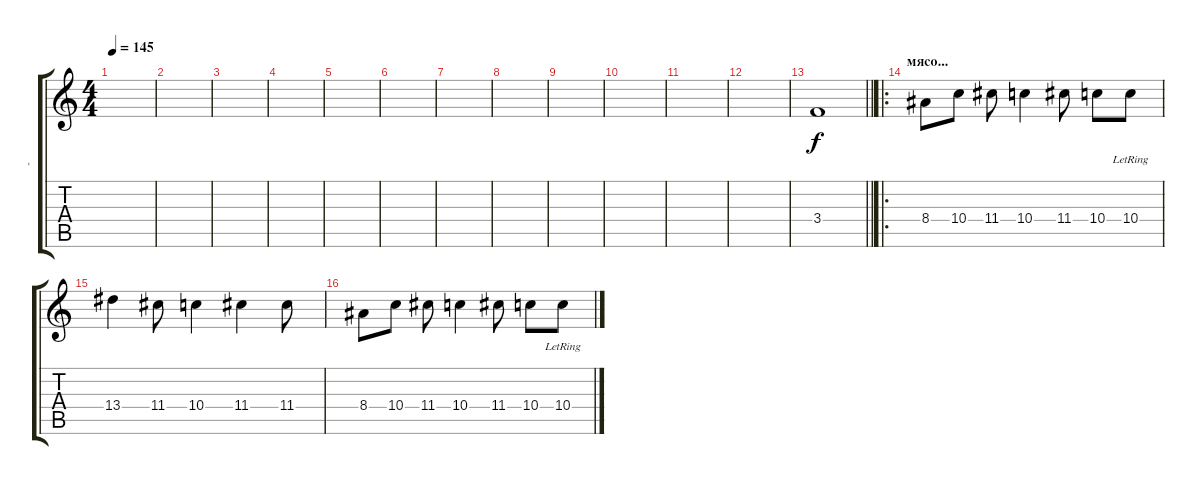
\track ("-" "-") {instrument distortionguitar}
\staff {score tabs}
\tuning (E4 B3 G3 D3 A2 E2) {hide}
\ts (4 4)
\tempo 145
\clef g2
\ks c
|
|
|
|
|
|
|
|
|
|
|
|
\barLineRight lightlight
3.4.1 |
\ro
\section ("" "мясо...")
8.4.8 10.4.8 11.4.8 10.4.4 11.4.8 10.4.8 10.4{lr}.8 |
13.4.4 11.4.8 10.4.4 11.4.4 11.4.8 |
8.4.8 10.4.8 11.4.8 10.4.4 11.4.8 10.4.8 10.4{lr}.8
